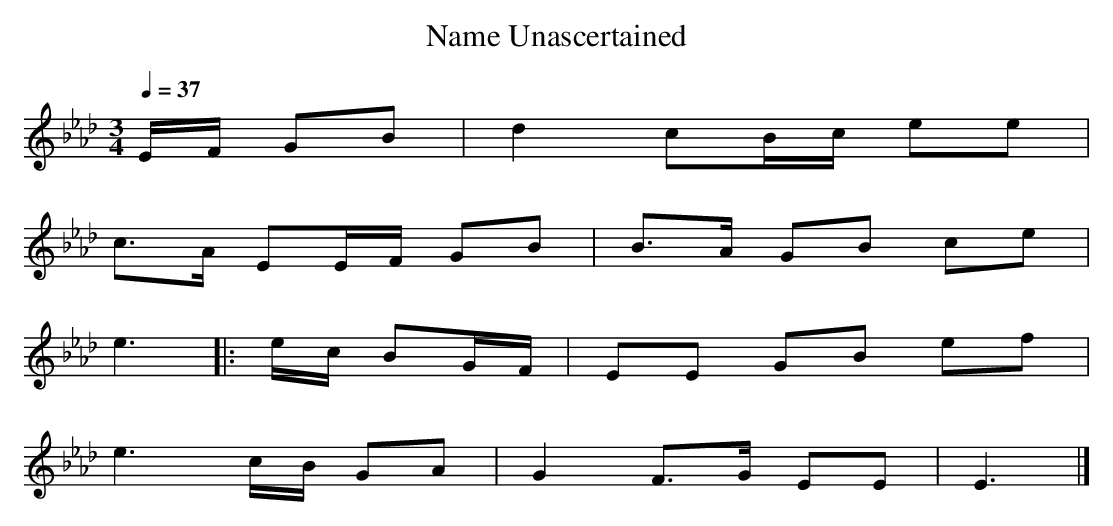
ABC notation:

X:1
T: Name Unascertained
M: 3/4
L: 1/8
Q: 1/4=37
K: Ab % 3 flats
V: 1
E/F/ GB | d2 cB/c/ ee |
c>A EE/F/ GB | B>A GB ce |
e3 |: e/c/ BG/F/ | EE GB ef |
e3c/B/ GA | G2 F>G EE | E3 |]
